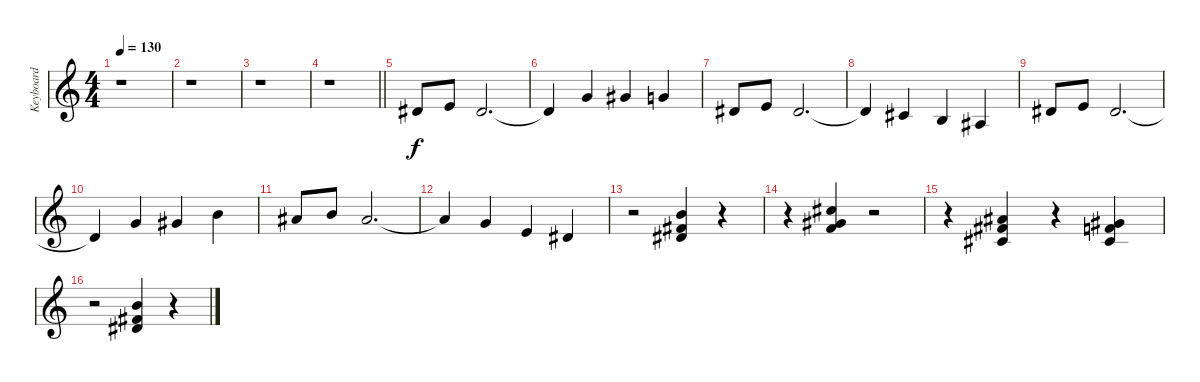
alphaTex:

\track ("Keyboard" "Keyboard") {instrument drawbarorgan}
\staff {score}
\tuning (Eb5 Bb4 Gb4 Db4 Ab3 Eb3) {hide}
\ts (4 4)
\tempo 130
\clef g2
\ks c
r.1{dy f} |
r.1 |
r.1 |
\barLineRight lightlight
r.1 |
2.4.8 3.4.8 2.4.2{d} |
2.4{t}.4 1.3.4 2.3.4 1.3.4 |
2.4.8 3.4.8 2.4.2{d} |
2.4{t}.4 0.4.4 3.5.4 2.5.4 |
2.4.8 3.4.8 2.4.2{d} |
2.4{t}.4 1.3.4 2.3.4 1.2.4 |
0.2.8 1.2.8 0.2.2{d} |
0.2{t}.4 1.3.4 3.4.4 2.4.4 |
r.2 (1.2 0.3 2.4).4 r.4 |
r.4 (3.2 2.3 4.4).4 r.2 |
r.4 (0.2 0.3 0.4).4 r.4 (2.3 0.4 9.5).4 |
r.2 (1.2 0.3 2.4).4 r.4
